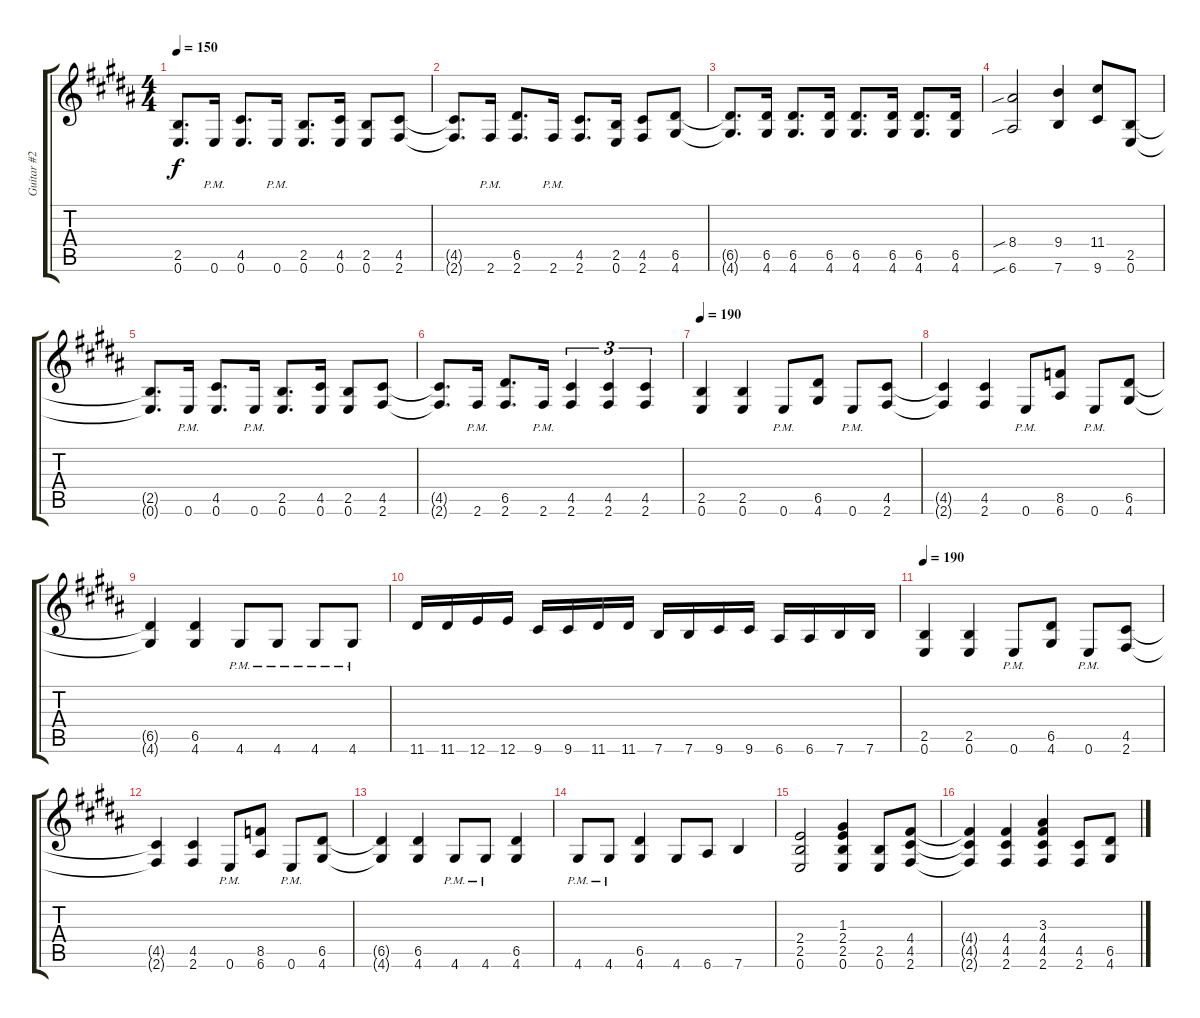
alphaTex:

\track ("Guitar #2" "Guitar #2") {instrument distortionguitar}
\staff {score tabs}
\tuning (E4 B3 G3 D3 A2 E2) {hide}
\ts (4 4)
\tempo 150
\clef g2
\ks g#minor
(2.5{t} 0.6{t}).8{d dy f} 0.6{pm}.16 (4.5 0.6).8{d} 0.6{pm}.16 (2.5 0.6).8{d} (4.5 0.6).16 (2.5 0.6).8 (4.5 2.6).8 |
(4.5{t} 2.6{t}).8{d} 2.6{pm}.16 (6.5 2.6).8{d} 2.6{pm}.16 (4.5 2.6).8{d} (2.5 0.6).16 (4.5 2.6).8 (6.5 4.6).8 |
\ks b
(6.5{t} 4.6{t}).8{d} (6.5 4.6).16 (6.5 4.6).8{d} (6.5 4.6).16 (6.5 4.6).8{d} (6.5 4.6).16 (6.5 4.6).8{d} (6.5 4.6).16 |
\ks g#minor
(8.4{sib} 6.6{sib}).2 (9.4 7.6).4 (11.4 9.6).8 (2.5 0.6).8 |
(2.5{t} 0.6{t}).8{d} 0.6{pm}.16 (4.5 0.6).8{d} 0.6{pm}.16 (2.5 0.6).8{d} (4.5 0.6).16 (2.5 0.6).8 (4.5 2.6).8 |
(4.5{t} 2.6{t}).8{d} 2.6{pm}.16 (6.5 2.6).8{d} 2.6{pm}.16 (4.5 2.6).4{tu (3 2)} (4.5 2.6).4{tu (3 2)} (4.5 2.6).4{tu (3 2)} |
\tempo 190
\ks b
(2.5 0.6).4 (2.5 0.6).4 0.6{pm}.8 (6.5 4.6).8 0.6{pm}.8 (4.5 2.6).8 |
\ks g#minor
(4.5{t} 2.6{t}).4 (4.5 2.6).4 0.6{pm}.8 (8.5 6.6).8 0.6{pm}.8 (6.5 4.6).8 |
(6.5{t} 4.6{t}).4 (6.5 4.6).4 4.6{pm}.8 4.6{pm}.8 4.6{pm}.8 4.6{pm}.8 |
11.6.16 11.6.16 12.6.16 12.6.16 9.6.16 9.6.16 11.6.16 11.6.16 7.6.16 7.6.16 9.6.16 9.6.16 6.6.16 6.6.16 7.6.16 7.6.16 |
\tempo 190
\ks b
(2.5 0.6).4 (2.5 0.6).4 0.6{pm}.8 (6.5 4.6).8 0.6{pm}.8 (4.5 2.6).8 |
\ks g#minor
(4.5{t} 2.6{t}).4 (4.5 2.6).4 0.6{pm}.8 (8.5 6.6).8 0.6{pm}.8 (6.5 4.6).8 |
(6.5{t} 4.6{t}).4 (6.5 4.6).4 4.6{pm}.8 4.6{pm}.8 (6.5 4.6).4 |
4.6{pm}.8 4.6{pm}.8 (6.5 4.6).4 4.6.8 6.6.8 7.6.4 |
\ks b
(2.4 2.5 0.6).2 (1.3 2.4 2.5 0.6).4 (2.5 0.6).8 (4.4 4.5 2.6).8 |
\ks g#minor
(4.4{t} 4.5{t} 2.6{t}).4 (4.4 4.5 2.6).4 (3.3 4.4 4.5 2.6).4 (4.5 2.6).8 (6.5 4.6).8
